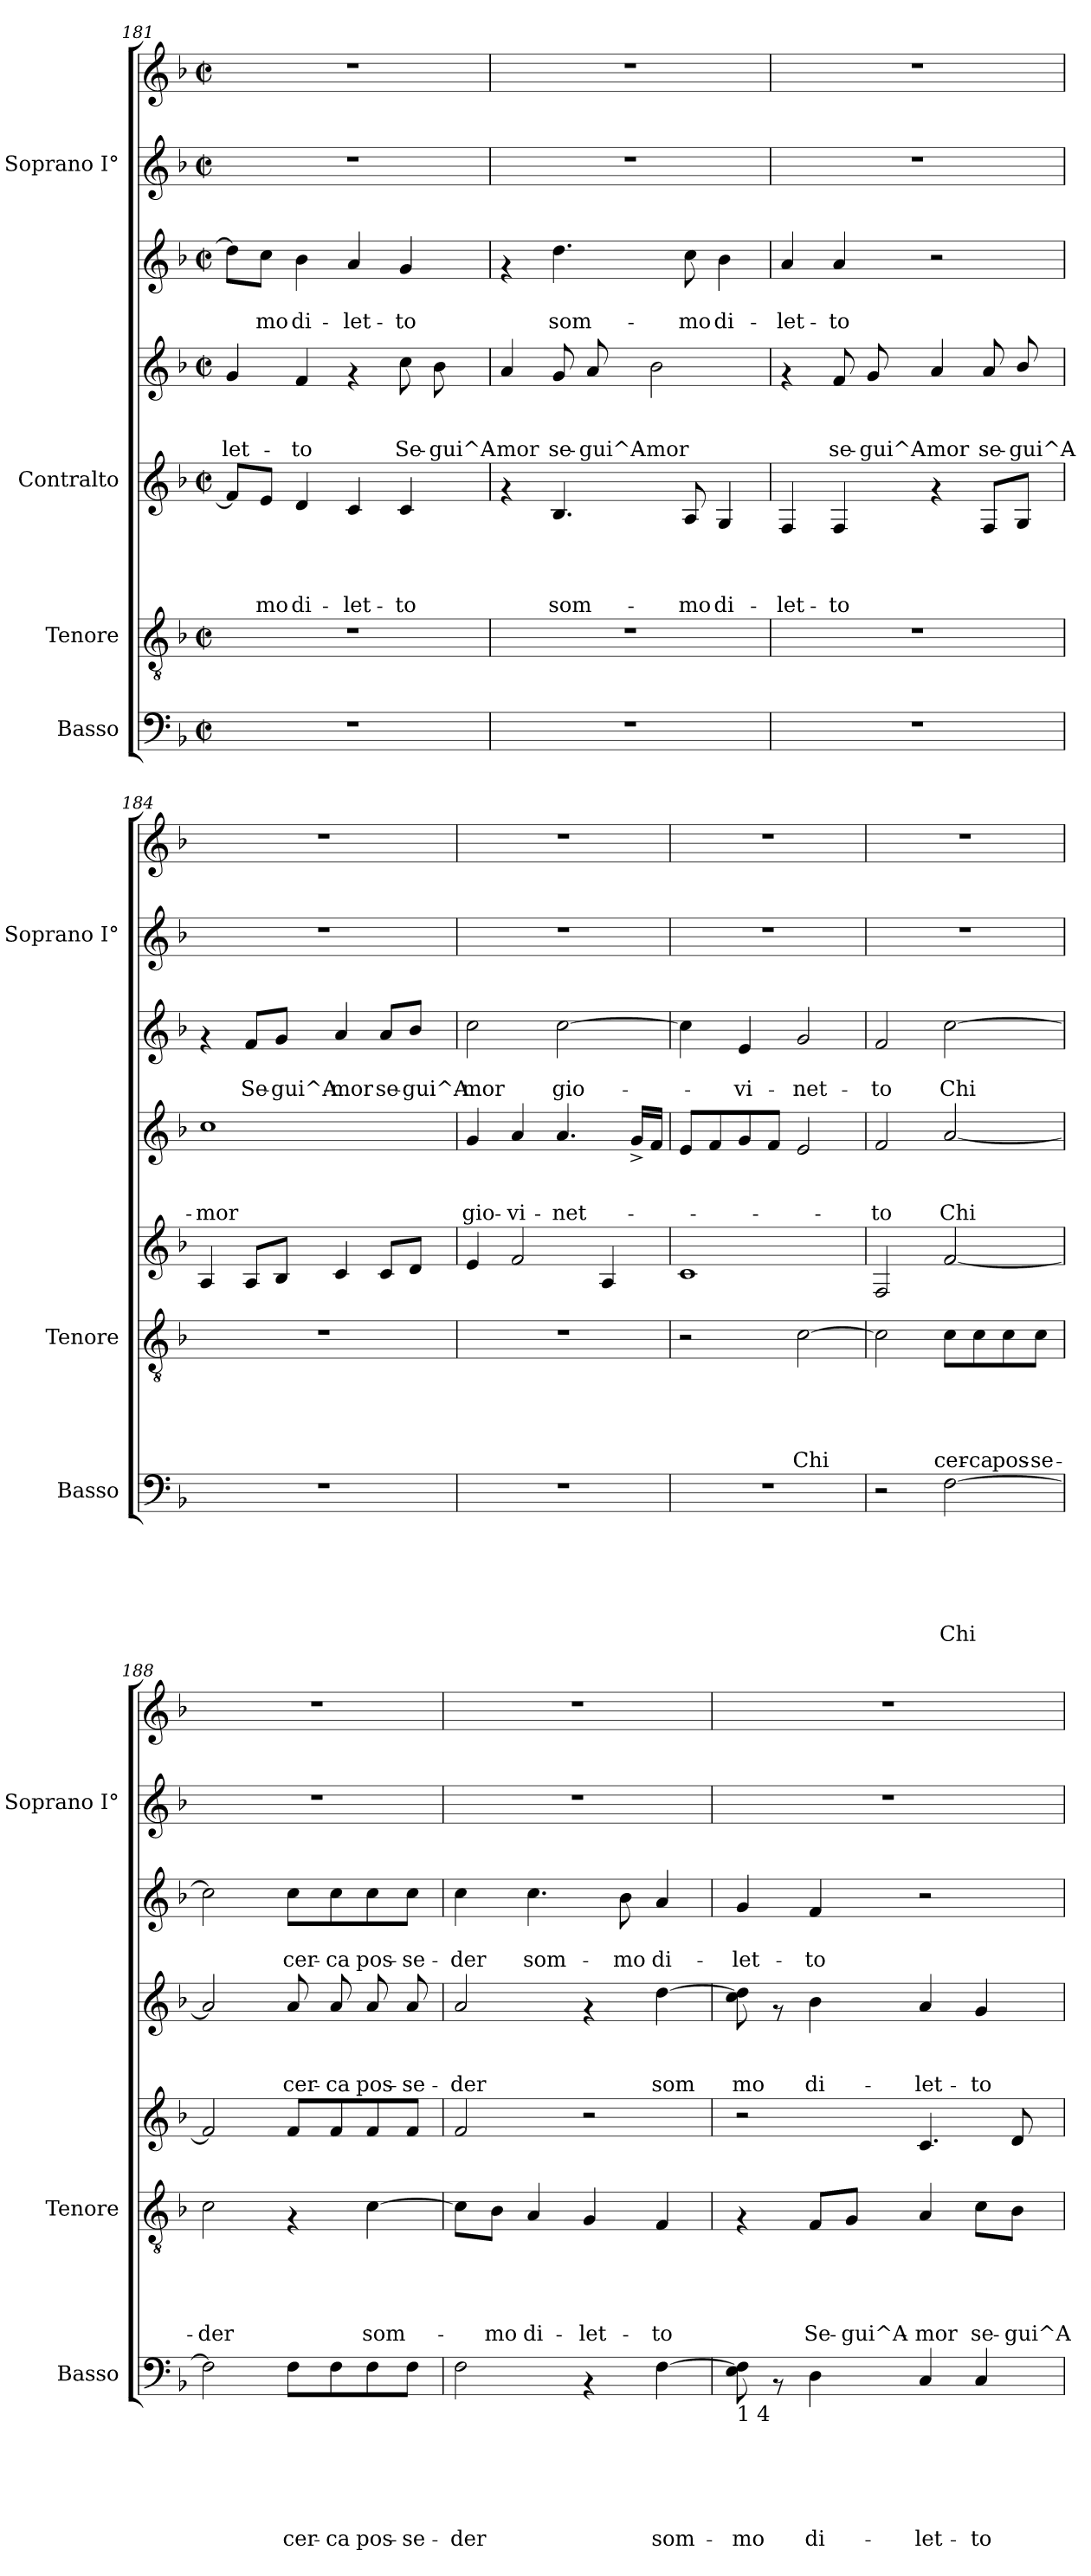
**kern	**text	**text	**text	**text	**text	**text	**kern	**text	**text	**text	**text	**text	**kern	**text	**text	**text	**text	**kern	**text	**text	**text	**kern	**text	**text	**kern	**kern
*part6	*part6	*part6	*part6	*part6	*part6	*part6	*part5	*part5	*part5	*part5	*part5	*part5	*part4	*part4	*part4	*part4	*part4	*part3	*part3	*part3	*part3	*part2	*part2	*part2	*part1	*part1
*staff7	*staff7	*staff7	*staff7	*staff7	*staff7	*staff7	*staff6	*staff6	*staff6	*staff6	*staff6	*staff6	*staff5	*staff5	*staff5	*staff5	*staff5	*staff4	*staff4	*staff4	*staff4	*staff3	*staff3	*staff3	*staff2	*staff1
*I"Basso	*	*	*	*	*	*	*I"Tenore	*	*	*	*	*	*I"Contralto	*	*	*	*	*	*	*	*	*	*	*	*I"Soprano I°	*
*I'Basso	*	*	*	*	*	*	*I'Tenore	*	*	*	*	*	*	*	*	*	*	*	*	*	*	*	*	*	*I'Soprano I°	*
*clefF4	*	*	*	*	*	*	*clefGv2	*	*	*	*	*	*clefG2	*	*	*	*	*clefG2	*	*	*	*clefG2	*	*	*clefG2	*clefG2
*k[b-]	*	*	*	*	*	*	*k[b-]	*	*	*	*	*	*k[b-]	*	*	*	*	*k[b-]	*	*	*	*k[b-]	*	*	*k[b-]	*k[b-]
*F:	*	*	*	*	*	*	*F:	*	*	*	*	*	*F:	*	*	*	*	*F:	*	*	*	*F:	*	*	*F:	*F:
*M2/2	*	*	*	*	*	*	*M2/2	*	*	*	*	*	*M2/2	*	*	*	*	*M2/2	*	*	*	*M2/2	*	*	*M2/2	*M2/2
*met(c|)	*	*	*	*	*	*	*met(c|)	*	*	*	*	*	*met(c|)	*	*	*	*	*met(c|)	*	*	*	*met(c|)	*	*	*met(c|)	*met(c|)
=181	=181	=181	=181	=181	=181	=181	=181	=181	=181	=181	=181	=181	=181	=181	=181	=181	=181	=181	=181	=181	=181	=181	=181	=181	=181	=181
!	!	!	!	!	!	!	!	!	!	!	!	!	!	!	!	!	!	!	!	!	!LO:LY:b	!	!	!	!	!
1r	.	.	.	.	.	.	1r	.	.	.	.	.	8f/L]	.	.	.	.	4g/	.	.	-let-	8dd\L]	.	.	1r	1r
!	!	!	!	!	!	!	!	!	!	!	!	!	!	!	!	!	!LO:LY:b	!	!	!	!	!	!	!LO:LY:b	!	!
.	.	.	.	.	.	.	.	.	.	.	.	.	8e/J	.	.	.	-mo	.	.	.	.	8cc\J	.	-mo	.	.
!	!	!	!	!	!	!	!	!	!	!	!	!	!	!	!	!	!LO:LY:b	!	!	!	!LO:LY:b	!	!	!LO:LY:b	!	!
.	.	.	.	.	.	.	.	.	.	.	.	.	4d/	.	.	.	di-	4f/	.	.	-to	4b-\	.	di-	.	.
!	!	!	!	!	!	!	!	!	!	!	!	!	!	!	!	!	!LO:LY:b	!	!	!	!	!	!	!LO:LY:b	!	!
.	.	.	.	.	.	.	.	.	.	.	.	.	4c/	.	.	.	-let-	4rf	.	.	.	4a/	.	-let-	.	.
!	!	!	!	!	!	!	!	!	!	!	!	!	!	!	!	!	!LO:LY:b	!	!	!	!LO:LY:b	!	!	!LO:LY:b	!	!
.	.	.	.	.	.	.	.	.	.	.	.	.	4c/	.	.	.	-to	8cc\	.	.	Se-	4g/	.	-to	.	.
!	!	!	!	!	!	!	!	!	!	!	!	!	!	!	!	!	!	!	!	!	!LO:LY:b	!	!	!	!	!
.	.	.	.	.	.	.	.	.	.	.	.	.	.	.	.	.	.	8b-\	.	.	-gui^A-	.	.	.	.	.
!!LO:LB:g=z
=182	=182	=182	=182	=182	=182	=182	=182	=182	=182	=182	=182	=182	=182	=182	=182	=182	=182	=182	=182	=182	=182	=182	=182	=182	=182	=182
!	!	!	!	!	!	!	!	!	!	!	!	!	!	!	!	!	!	!	!	!	!LO:LY:b	!	!	!	!	!
1r	.	.	.	.	.	.	1r	.	.	.	.	.	4rf	.	.	.	.	4a/	.	.	-mor	4rf	.	.	1r	1r
!	!	!	!	!	!	!	!	!	!	!	!	!	!	!	!	!	!LO:LY:b	!	!	!	!LO:LY:b	!	!	!LO:LY:b	!	!
.	.	.	.	.	.	.	.	.	.	.	.	.	4.B-/	.	.	.	som-	8g/	.	.	se-	4.dd\	.	som-	.	.
!	!	!	!	!	!	!	!	!	!	!	!	!	!	!	!	!	!	!	!	!	!LO:LY:b	!	!	!	!	!
.	.	.	.	.	.	.	.	.	.	.	.	.	.	.	.	.	.	8a/	.	.	-gui^A-	.	.	.	.	.
!	!	!	!	!	!	!	!	!	!	!	!	!	!	!	!	!	!	!	!	!	!LO:LY:b	!	!	!	!	!
.	.	.	.	.	.	.	.	.	.	.	.	.	.	.	.	.	.	2b-\	.	.	-mor	.	.	.	.	.
!	!	!	!	!	!	!	!	!	!	!	!	!	!	!	!	!	!LO:LY:b	!	!	!	!	!	!	!LO:LY:b	!	!
.	.	.	.	.	.	.	.	.	.	.	.	.	8A/	.	.	.	-mo	.	.	.	.	8cc\	.	-mo	.	.
!	!	!	!	!	!	!	!	!	!	!	!	!	!	!	!	!	!LO:LY:b	!	!	!	!	!	!	!LO:LY:b	!	!
.	.	.	.	.	.	.	.	.	.	.	.	.	4G/	.	.	.	di-	.	.	.	.	4b-\	.	di-	.	.
=183	=183	=183	=183	=183	=183	=183	=183	=183	=183	=183	=183	=183	=183	=183	=183	=183	=183	=183	=183	=183	=183	=183	=183	=183	=183	=183
!	!	!	!	!	!	!	!	!	!	!	!	!	!	!	!	!	!LO:LY:b	!	!	!	!	!	!	!LO:LY:b	!	!
1r	.	.	.	.	.	.	1r	.	.	.	.	.	4F/	.	.	.	-let-	4rf	.	.	.	4a/	.	-let-	1r	1r
!	!	!	!	!	!	!	!	!	!	!	!	!	!	!	!	!	!LO:LY:b	!	!	!	!LO:LY:b	!	!	!LO:LY:b	!	!
.	.	.	.	.	.	.	.	.	.	.	.	.	4F/	.	.	.	-to	8f/	.	.	se-	4a/	.	-to	.	.
!	!	!	!	!	!	!	!	!	!	!	!	!	!	!	!	!	!	!	!	!	!LO:LY:b	!	!	!	!	!
.	.	.	.	.	.	.	.	.	.	.	.	.	.	.	.	.	.	8g/	.	.	-gui^A-	.	.	.	.	.
!	!	!	!	!	!	!	!	!	!	!	!	!	!	!	!	!	!	!	!	!	!LO:LY:b	!	!	!	!	!
.	.	.	.	.	.	.	.	.	.	.	.	.	4rf	.	.	.	.	4a/	.	.	-mor	2r	.	.	.	.
!	!	!	!	!	!	!	!	!	!	!	!	!	!	!	!	!	!	!	!	!	!LO:LY:b	!	!	!	!	!
.	.	.	.	.	.	.	.	.	.	.	.	.	8F/L	.	.	.	.	8a/	.	.	se-	.	.	.	.	.
!	!	!	!	!	!	!	!	!	!	!	!	!	!	!	!	!	!	!	!	!	!LO:LY:b	!	!	!	!	!
.	.	.	.	.	.	.	.	.	.	.	.	.	8G/J	.	.	.	.	8b-/	.	.	-gui^A-	.	.	.	.	.
=184	=184	=184	=184	=184	=184	=184	=184	=184	=184	=184	=184	=184	=184	=184	=184	=184	=184	=184	=184	=184	=184	=184	=184	=184	=184	=184
!	!	!	!	!	!	!	!	!	!	!	!	!	!	!	!	!	!	!	!	!	!LO:LY:b	!	!	!	!	!
1r	.	.	.	.	.	.	1r	.	.	.	.	.	4A/	.	.	.	.	1cc	.	.	-mor	4rf	.	.	1r	1r
!	!	!	!	!	!	!	!	!	!	!	!	!	!	!	!	!	!	!	!	!	!	!	!	!LO:LY:b	!	!
.	.	.	.	.	.	.	.	.	.	.	.	.	8A/L	.	.	.	.	.	.	.	.	8f/L	.	Se-	.	.
!	!	!	!	!	!	!	!	!	!	!	!	!	!	!	!	!	!	!	!	!	!	!	!	!LO:LY:b	!	!
.	.	.	.	.	.	.	.	.	.	.	.	.	8B-/J	.	.	.	.	.	.	.	.	8g/J	.	-gui^A-	.	.
!	!	!	!	!	!	!	!	!	!	!	!	!	!	!	!	!	!	!	!	!	!	!	!	!LO:LY:b	!	!
.	.	.	.	.	.	.	.	.	.	.	.	.	4c/	.	.	.	.	.	.	.	.	4a/	.	-mor	.	.
!	!	!	!	!	!	!	!	!	!	!	!	!	!	!	!	!	!	!	!	!	!	!	!	!LO:LY:b	!	!
.	.	.	.	.	.	.	.	.	.	.	.	.	8c/L	.	.	.	.	.	.	.	.	8a/L	.	se-	.	.
!	!	!	!	!	!	!	!	!	!	!	!	!	!	!	!	!	!	!	!	!	!	!	!	!LO:LY:b	!	!
.	.	.	.	.	.	.	.	.	.	.	.	.	8d/J	.	.	.	.	.	.	.	.	8b-/J	.	-gui^A-	.	.
=185	=185	=185	=185	=185	=185	=185	=185	=185	=185	=185	=185	=185	=185	=185	=185	=185	=185	=185	=185	=185	=185	=185	=185	=185	=185	=185
!	!	!	!	!	!	!	!	!	!	!	!	!	!	!	!	!	!	!	!	!	!LO:LY:b	!	!	!LO:LY:b	!	!
1r	.	.	.	.	.	.	1r	.	.	.	.	.	4e/	.	.	.	.	4g/	.	.	gio-	2cc\	.	-mor	1r	1r
!	!	!	!	!	!	!	!	!	!	!	!	!	!	!	!	!	!	!	!	!	!LO:LY:b	!	!	!	!	!
.	.	.	.	.	.	.	.	.	.	.	.	.	2f/	.	.	.	.	4a/	.	.	-vi-	.	.	.	.	.
!	!	!	!	!	!	!	!	!	!	!	!	!	!	!	!	!	!	!	!	!	!LO:LY:b	!	!	!LO:LY:b	!	!
.	.	.	.	.	.	.	.	.	.	.	.	.	.	.	.	.	.	4.a/	.	.	-net-	[<2cc\	.	gio-	.	.
.	.	.	.	.	.	.	.	.	.	.	.	.	4A/	.	.	.	.	.	.	.	.	.	.	.	.	.
.	.	.	.	.	.	.	.	.	.	.	.	.	.	.	.	.	.	16g^</LL	.	.	.	.	.	.	.	.
.	.	.	.	.	.	.	.	.	.	.	.	.	.	.	.	.	.	16f/JJ	.	.	.	.	.	.	.	.
!!LO:PB:g=z
=186	=186	=186	=186	=186	=186	=186	=186	=186	=186	=186	=186	=186	=186	=186	=186	=186	=186	=186	=186	=186	=186	=186	=186	=186	=186	=186
1r	.	.	.	.	.	.	2r	.	.	.	.	.	1c	.	.	.	.	8e/L	.	.	.	4cc\]	.	.	1r	1r
.	.	.	.	.	.	.	.	.	.	.	.	.	.	.	.	.	.	8f/	.	.	.	.	.	.	.	.
!	!	!	!	!	!	!	!	!	!	!	!	!	!	!	!	!	!	!	!	!	!	!	!	!LO:LY:b	!	!
.	.	.	.	.	.	.	.	.	.	.	.	.	.	.	.	.	.	8g/	.	.	.	4e/	.	-vi-	.	.
.	.	.	.	.	.	.	.	.	.	.	.	.	.	.	.	.	.	8f/J	.	.	.	.	.	.	.	.
!	!	!	!	!	!	!	!	!	!	!	!	!LO:LY:b	!	!	!	!	!	!	!	!	!	!	!	!LO:LY:b	!	!
.	.	.	.	.	.	.	[>2c\	.	.	.	.	Chi	.	.	.	.	.	2e/	.	.	.	2g/	.	-net-	.	.
=187	=187	=187	=187	=187	=187	=187	=187	=187	=187	=187	=187	=187	=187	=187	=187	=187	=187	=187	=187	=187	=187	=187	=187	=187	=187	=187
!	!	!	!	!	!	!	!	!	!	!	!	!	!	!	!	!	!	!	!	!	!LO:LY:b	!	!	!LO:LY:b	!	!
2r	.	.	.	.	.	.	2c\]	.	.	.	.	.	2F/	.	.	.	.	2f/	.	.	-to	2f/	.	-to	1r	1r
!	!	!	!	!	!	!LO:LY:b	!	!	!	!	!	!LO:LY:b	!	!	!	!	!	!	!	!	!LO:LY:b	!	!	!LO:LY:b	!	!
[>2F\	.	.	.	.	.	Chi	8c\L	.	.	.	.	cer-	[<2f/	.	.	.	.	[<2a/	.	.	Chi	[>2cc\	.	Chi	.	.
!	!	!	!	!	!	!	!	!	!	!	!	!LO:LY:b	!	!	!	!	!	!	!	!	!	!	!	!	!	!
.	.	.	.	.	.	.	8c\	.	.	.	.	-ca	.	.	.	.	.	.	.	.	.	.	.	.	.	.
!	!	!	!	!	!	!	!	!	!	!	!	!LO:LY:b	!	!	!	!	!	!	!	!	!	!	!	!	!	!
.	.	.	.	.	.	.	8c\	.	.	.	.	pos-	.	.	.	.	.	.	.	.	.	.	.	.	.	.
!	!	!	!	!	!	!	!	!	!	!	!	!LO:LY:b	!	!	!	!	!	!	!	!	!	!	!	!	!	!
.	.	.	.	.	.	.	8c\J	.	.	.	.	-se-	.	.	.	.	.	.	.	.	.	.	.	.	.	.
=188	=188	=188	=188	=188	=188	=188	=188	=188	=188	=188	=188	=188	=188	=188	=188	=188	=188	=188	=188	=188	=188	=188	=188	=188	=188	=188
!	!	!	!	!	!	!	!	!	!	!	!	!LO:LY:b	!	!	!	!	!	!	!	!	!	!	!	!	!	!
2F\]	.	.	.	.	.	.	2c\	.	.	.	.	-der	2f/]	.	.	.	.	2a/]	.	.	.	2cc\]	.	.	1r	1r
!	!	!	!	!	!	!LO:LY:b	!	!	!	!	!	!	!	!	!	!	!	!	!	!	!LO:LY:b	!	!	!LO:LY:b	!	!
8F\L	.	.	.	.	.	cer-	4rF	.	.	.	.	.	8f/L	.	.	.	.	8a/	.	.	cer-	8cc\L	.	cer-	.	.
!	!	!	!	!	!	!LO:LY:b	!	!	!	!	!	!	!	!	!	!	!	!	!	!	!LO:LY:b	!	!	!LO:LY:b	!	!
8F\	.	.	.	.	.	-ca	.	.	.	.	.	.	8f/	.	.	.	.	8a/	.	.	-ca	8cc\	.	-ca	.	.
!	!	!	!	!	!	!LO:LY:b	!	!	!	!	!	!LO:LY:b	!	!	!	!	!	!	!	!	!LO:LY:b	!	!	!LO:LY:b	!	!
8F\	.	.	.	.	.	pos-	[>4c\	.	.	.	.	som-	8f/	.	.	.	.	8a/	.	.	pos-	8cc\	.	pos-	.	.
!	!	!	!	!	!	!LO:LY:b	!	!	!	!	!	!	!	!	!	!	!	!	!	!	!LO:LY:b	!	!	!LO:LY:b	!	!
8F\J	.	.	.	.	.	-se-	.	.	.	.	.	.	8f/J	.	.	.	.	8a/	.	.	-se-	8cc\J	.	-se-	.	.
=189	=189	=189	=189	=189	=189	=189	=189	=189	=189	=189	=189	=189	=189	=189	=189	=189	=189	=189	=189	=189	=189	=189	=189	=189	=189	=189
!	!	!	!	!	!	!LO:LY:b	!	!	!	!	!	!	!	!	!	!	!	!	!	!	!LO:LY:b	!	!	!LO:LY:b	!	!
2F\	.	.	.	.	.	-der	8c\L]	.	.	.	.	.	2f/	.	.	.	.	2a/	.	.	-der	4cc\	.	-der	1r	1r
!	!	!	!	!	!	!	!	!	!	!	!	!LO:LY:b	!	!	!	!	!	!	!	!	!	!	!	!	!	!
.	.	.	.	.	.	.	8B-\J	.	.	.	.	-mo	.	.	.	.	.	.	.	.	.	.	.	.	.	.
!	!	!	!	!	!	!	!	!	!	!	!	!LO:LY:b	!	!	!	!	!	!	!	!	!	!	!	!LO:LY:b	!	!
.	.	.	.	.	.	.	4A/	.	.	.	.	di-	.	.	.	.	.	.	.	.	.	4.cc\	.	som-	.	.
!	!	!	!	!	!	!	!	!	!	!	!	!LO:LY:b	!	!	!	!	!	!	!	!	!	!	!	!	!	!
4rAA	.	.	.	.	.	.	4G/	.	.	.	.	-let-	2r	.	.	.	.	4rf	.	.	.	.	.	.	.	.
!	!	!	!	!	!	!	!	!	!	!	!	!	!	!	!	!	!	!	!	!	!	!	!	!LO:LY:b	!	!
.	.	.	.	.	.	.	.	.	.	.	.	.	.	.	.	.	.	.	.	.	.	8b-\	.	-mo	.	.
!	!	!	!	!	!	!LO:LY:b	!	!	!	!	!	!LO:LY:b	!	!	!	!	!	!	!	!	!LO:LY:b	!	!	!LO:LY:b	!	!
[>4F\	.	.	.	.	.	som-	4F/	.	.	.	.	-to	.	.	.	.	.	[>4dd\	.	.	som	4a/	.	di-	.	.
!!LO:PB:g=z
=190	=190	=190	=190	=190	=190	=190	=190	=190	=190	=190	=190	=190	=190	=190	=190	=190	=190	=190	=190	=190	=190	=190	=190	=190	=190	=190
!LO:TX:b:t=1 4	!	!	!	!	!	!	!	!	!	!	!	!	!	!	!	!	!	!	!	!	!	!	!	!	!	!
!	!	!	!	!	!	!LO:LY:b	!	!	!	!	!	!	!	!	!	!	!	!	!	!	!LO:LY:b	!	!	!LO:LY:b	!	!
8E\ 8F\]	.	.	.	.	.	-mo	4rF	.	.	.	.	.	2r	.	.	.	.	8cc\ 8dd\]	.	.	mo	4g/	.	-let-	1r	1r
8rAA	.	.	.	.	.	.	.	.	.	.	.	.	.	.	.	.	.	8rf	.	.	.	.	.	.	.	.
!	!	!	!	!	!	!LO:LY:b	!	!	!	!	!	!LO:LY:b	!	!	!	!	!	!	!	!	!LO:LY:b	!	!	!LO:LY:b	!	!
4D\	.	.	.	.	.	di-	8F/L	.	.	.	.	Se-	.	.	.	.	.	4b-\	.	.	di-	4f/	.	-to	.	.
!	!	!	!	!	!	!	!	!	!	!	!	!LO:LY:b	!	!	!	!	!	!	!	!	!	!	!	!	!	!
.	.	.	.	.	.	.	8G/J	.	.	.	.	-gui^A-	.	.	.	.	.	.	.	.	.	.	.	.	.	.
!	!	!	!	!	!	!LO:LY:b	!	!	!	!	!	!LO:LY:b	!	!	!	!	!	!	!	!	!LO:LY:b	!	!	!	!	!
4C/	.	.	.	.	.	-let-	4A/	.	.	.	.	-mor	4.c/	.	.	.	.	4a/	.	.	-let-	2r	.	.	.	.
!	!	!	!	!	!	!LO:LY:b	!	!	!	!	!	!LO:LY:b	!	!	!	!	!	!	!	!	!LO:LY:b	!	!	!	!	!
4C/	.	.	.	.	.	-to	8c\L	.	.	.	.	se-	.	.	.	.	.	4g/	.	.	-to	.	.	.	.	.
!	!	!	!	!	!	!	!	!	!	!	!	!LO:LY:b	!	!	!	!	!	!	!	!	!	!	!	!	!	!
.	.	.	.	.	.	.	8B-\J	.	.	.	.	-gui^A-	8d/	.	.	.	.	.	.	.	.	.	.	.	.	.
=	=	=	=	=	=	=	=	=	=	=	=	=	=	=	=	=	=	=	=	=	=	=	=	=	=	=
*-	*-	*-	*-	*-	*-	*-	*-	*-	*-	*-	*-	*-	*-	*-	*-	*-	*-	*-	*-	*-	*-	*-	*-	*-	*-	*-
